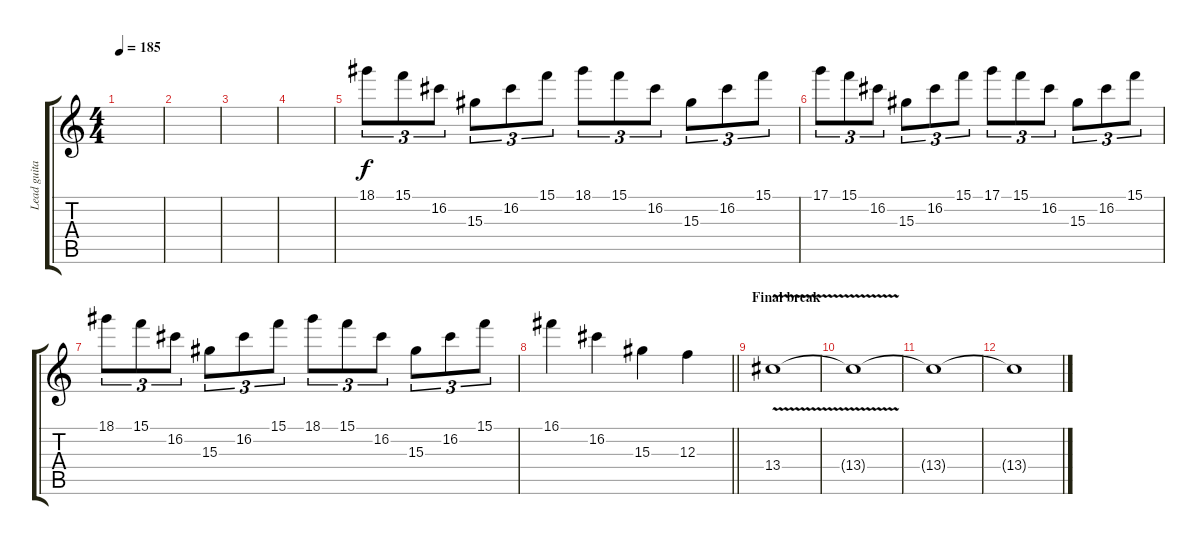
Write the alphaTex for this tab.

\track ("Lead guitar" "Lead guita") {instrument distortionguitar}
\staff {score tabs}
\tuning (D4 A3 F3 C3 G2 D2) {hide}
\ts (4 4)
\tempo 185
\clef g2
\ks c
|
|
|
|
18.1.8{tu (3 2)} 15.1.8{tu (3 2)} 16.2.8{tu (3 2)} 15.3.8{tu (3 2)} 16.2.8{tu (3 2)} 15.1.8{tu (3 2)} 18.1.8{tu (3 2)} 15.1.8{tu (3 2)} 16.2.8{tu (3 2)} 15.3.8{tu (3 2)} 16.2.8{tu (3 2)} 15.1.8{tu (3 2)} |
17.1.8{tu (3 2)} 15.1.8{tu (3 2)} 16.2.8{tu (3 2)} 15.3.8{tu (3 2)} 16.2.8{tu (3 2)} 15.1.8{tu (3 2)} 17.1.8{tu (3 2)} 15.1.8{tu (3 2)} 16.2.8{tu (3 2)} 15.3.8{tu (3 2)} 16.2.8{tu (3 2)} 15.1.8{tu (3 2)} |
18.1.8{tu (3 2)} 15.1.8{tu (3 2)} 16.2.8{tu (3 2)} 15.3.8{tu (3 2)} 16.2.8{tu (3 2)} 15.1.8{tu (3 2)} 18.1.8{tu (3 2)} 15.1.8{tu (3 2)} 16.2.8{tu (3 2)} 15.3.8{tu (3 2)} 16.2.8{tu (3 2)} 15.1.8{tu (3 2)} |
\barLineRight lightlight
16.1.4 16.2.4 15.3.4 12.3.4 |
\section ("" "Final break")
13.4{v}.1 |
13.4{t}.1 |
13.4{t}.1 |
13.4{t}.1
